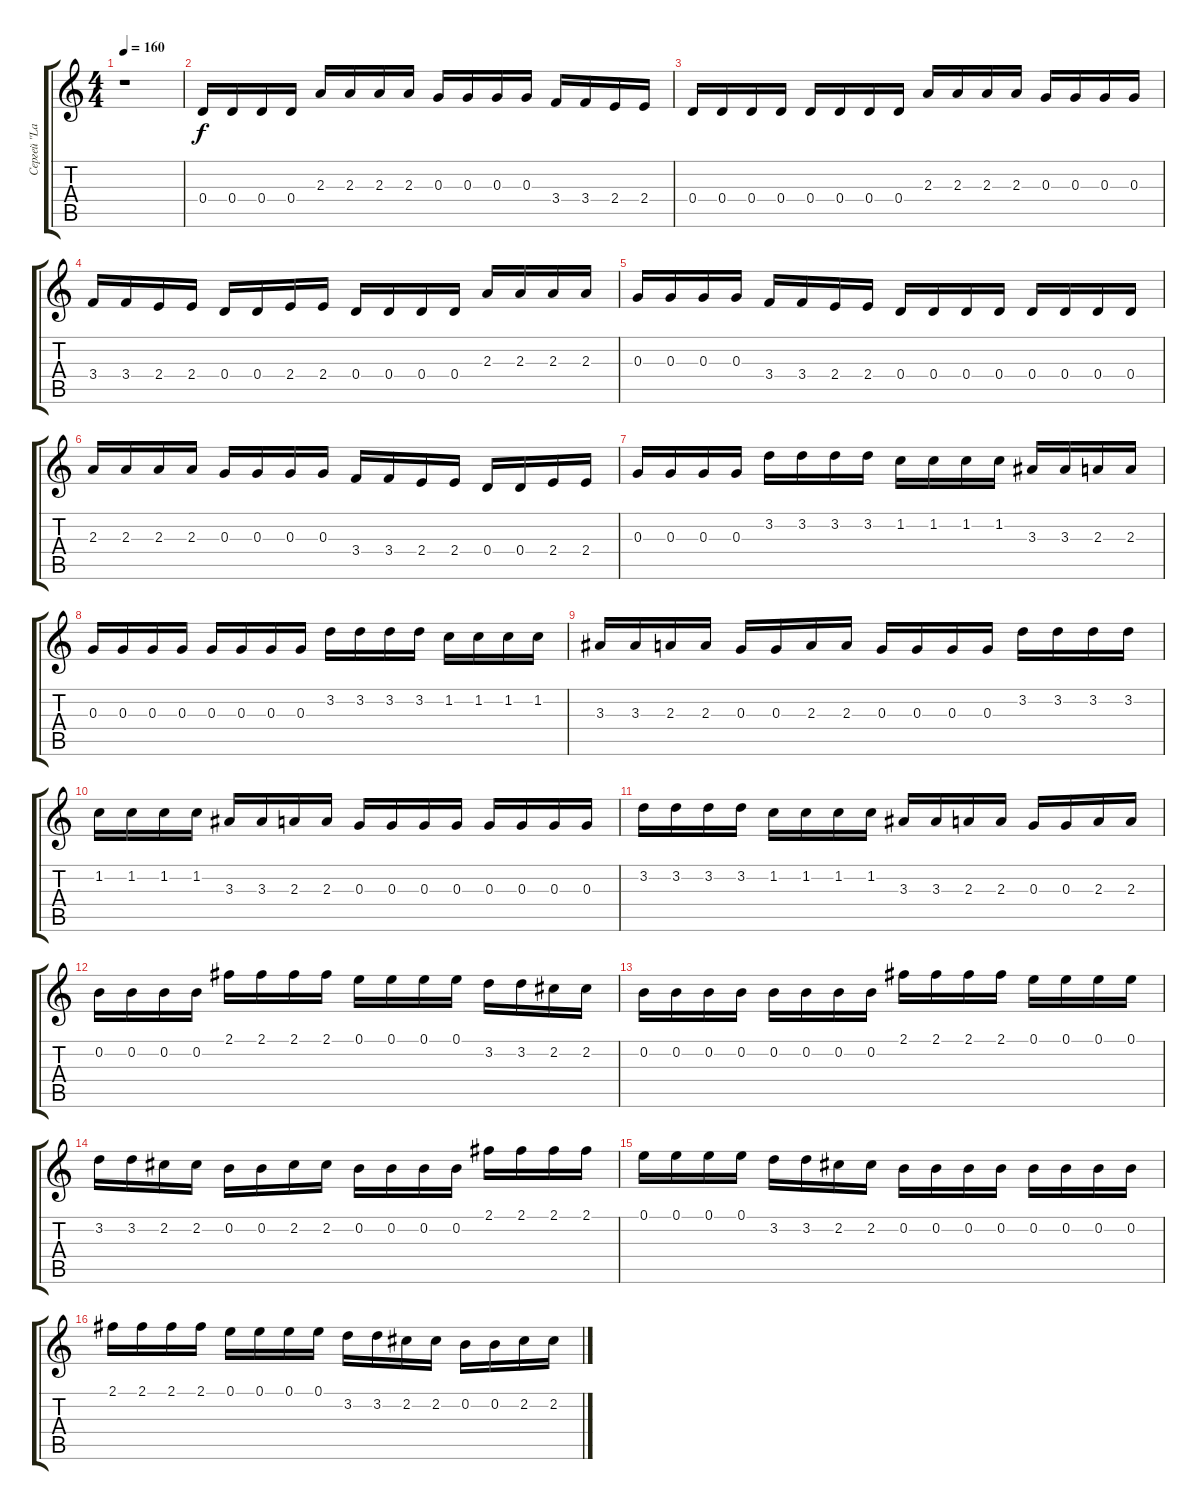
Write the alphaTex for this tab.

\track ("Сергей \"Lazar\"" "Сергей \"La") {instrument overdrivenguitar}
\staff {score tabs}
\tuning (E4 B3 G3 D3 A2 E2) {hide}
\ts (4 4)
\tempo 160
\clef g2
\ks c
r.1{dy f} |
0.4.16 0.4.16 0.4.16 0.4.16 2.3.16 2.3.16 2.3.16 2.3.16 0.3.16 0.3.16 0.3.16 0.3.16 3.4.16 3.4.16 2.4.16 2.4.16 |
0.4.16 0.4.16 0.4.16 0.4.16 0.4.16 0.4.16 0.4.16 0.4.16 2.3.16 2.3.16 2.3.16 2.3.16 0.3.16 0.3.16 0.3.16 0.3.16 |
3.4.16 3.4.16 2.4.16 2.4.16 0.4.16 0.4.16 2.4.16 2.4.16 0.4.16 0.4.16 0.4.16 0.4.16 2.3.16 2.3.16 2.3.16 2.3.16 |
0.3.16 0.3.16 0.3.16 0.3.16 3.4.16 3.4.16 2.4.16 2.4.16 0.4.16 0.4.16 0.4.16 0.4.16 0.4.16 0.4.16 0.4.16 0.4.16 |
2.3.16 2.3.16 2.3.16 2.3.16 0.3.16 0.3.16 0.3.16 0.3.16 3.4.16 3.4.16 2.4.16 2.4.16 0.4.16 0.4.16 2.4.16 2.4.16 |
0.3.16 0.3.16 0.3.16 0.3.16 3.2.16 3.2.16 3.2.16 3.2.16 1.2.16 1.2.16 1.2.16 1.2.16 3.3.16 3.3.16 2.3.16 2.3.16 |
0.3.16 0.3.16 0.3.16 0.3.16 0.3.16 0.3.16 0.3.16 0.3.16 3.2.16 3.2.16 3.2.16 3.2.16 1.2.16 1.2.16 1.2.16 1.2.16 |
3.3.16 3.3.16 2.3.16 2.3.16 0.3.16 0.3.16 2.3.16 2.3.16 0.3.16 0.3.16 0.3.16 0.3.16 3.2.16 3.2.16 3.2.16 3.2.16 |
1.2.16 1.2.16 1.2.16 1.2.16 3.3.16 3.3.16 2.3.16 2.3.16 0.3.16 0.3.16 0.3.16 0.3.16 0.3.16 0.3.16 0.3.16 0.3.16 |
3.2.16 3.2.16 3.2.16 3.2.16 1.2.16 1.2.16 1.2.16 1.2.16 3.3.16 3.3.16 2.3.16 2.3.16 0.3.16 0.3.16 2.3.16 2.3.16 |
0.2.16 0.2.16 0.2.16 0.2.16 2.1.16 2.1.16 2.1.16 2.1.16 0.1.16 0.1.16 0.1.16 0.1.16 3.2.16 3.2.16 2.2.16 2.2.16 |
0.2.16 0.2.16 0.2.16 0.2.16 0.2.16 0.2.16 0.2.16 0.2.16 2.1.16 2.1.16 2.1.16 2.1.16 0.1.16 0.1.16 0.1.16 0.1.16 |
3.2.16 3.2.16 2.2.16 2.2.16 0.2.16 0.2.16 2.2.16 2.2.16 0.2.16 0.2.16 0.2.16 0.2.16 2.1.16 2.1.16 2.1.16 2.1.16 |
0.1.16 0.1.16 0.1.16 0.1.16 3.2.16 3.2.16 2.2.16 2.2.16 0.2.16 0.2.16 0.2.16 0.2.16 0.2.16 0.2.16 0.2.16 0.2.16 |
2.1.16 2.1.16 2.1.16 2.1.16 0.1.16 0.1.16 0.1.16 0.1.16 3.2.16 3.2.16 2.2.16 2.2.16 0.2.16 0.2.16 2.2.16 2.2.16
